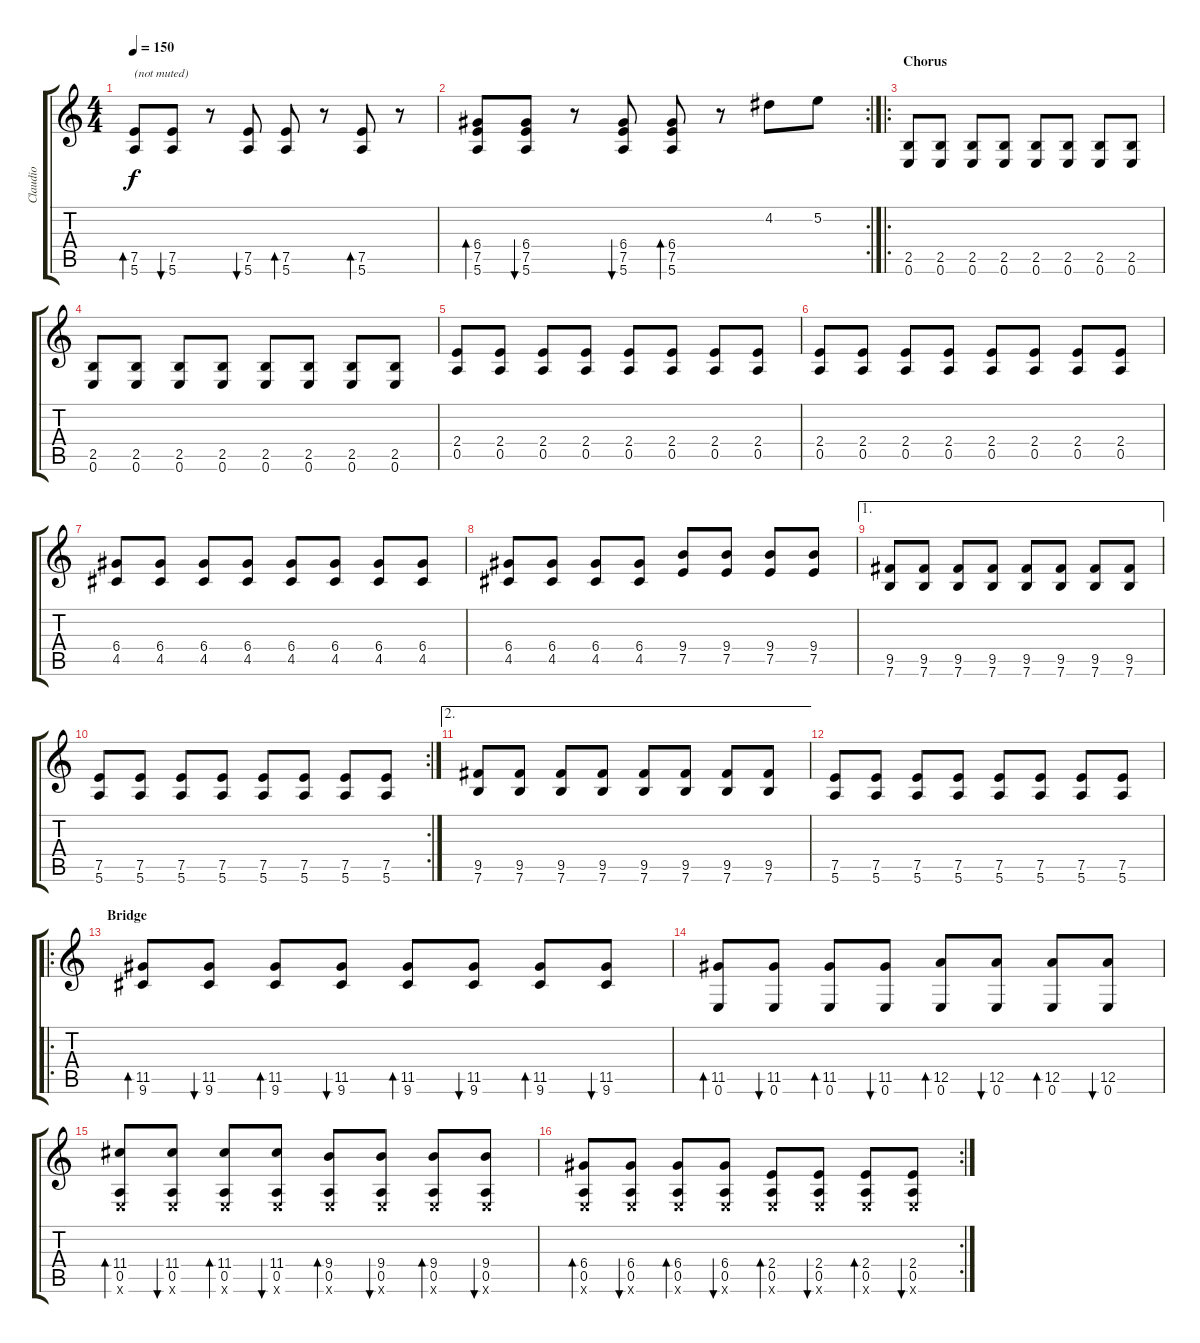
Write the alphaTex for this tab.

\track ("Claudio" "Claudio") {instrument overdrivenguitar}
\staff {score tabs}
\tuning (E4 B3 G3 D3 A2 E2) {hide}
\ts (4 4)
\tempo 150
\clef g2
\ks c
(7.5 5.6).8{bd 60 txt "(not muted)" dy f} (7.5 5.6).8{bu 60} r.8 (7.5 5.6).8{bu 60} (7.5 5.6).8{bd 60} r.8 (7.5 5.6).8{bd 60} r.8 |
\rc 2
(6.4 7.5 5.6).8{bd 60} (6.4 7.5 5.6).8{bu 60} r.8 (6.4 7.5 5.6).8{bu 60} (6.4 7.5 5.6).8{bd 60} r.8 4.2.8 5.2.8 |
\ro
\section ("" "Chorus")
(2.5 0.6).8{instrument electricguitarmuted} (2.5 0.6).8 (2.5 0.6).8 (2.5 0.6).8 (2.5 0.6).8 (2.5 0.6).8 (2.5 0.6).8 (2.5 0.6).8 |
(2.5 0.6).8{instrument electricguitarmuted} (2.5 0.6).8 (2.5 0.6).8 (2.5 0.6).8 (2.5 0.6).8 (2.5 0.6).8 (2.5 0.6).8 (2.5 0.6).8 |
(2.4 0.5).8{instrument electricguitarmuted} (2.4 0.5).8 (2.4 0.5).8 (2.4 0.5).8 (2.4 0.5).8 (2.4 0.5).8 (2.4 0.5).8 (2.4 0.5).8 |
(2.4 0.5).8{instrument electricguitarmuted} (2.4 0.5).8 (2.4 0.5).8 (2.4 0.5).8 (2.4 0.5).8 (2.4 0.5).8 (2.4 0.5).8 (2.4 0.5).8 |
(6.4 4.5).8{instrument electricguitarmuted} (6.4 4.5).8 (6.4 4.5).8 (6.4 4.5).8 (6.4 4.5).8 (6.4 4.5).8 (6.4 4.5).8 (6.4 4.5).8 |
(6.4 4.5).8{instrument electricguitarmuted} (6.4 4.5).8 (6.4 4.5).8 (6.4 4.5).8 (9.4 7.5).8 (9.4 7.5).8 (9.4 7.5).8 (9.4 7.5).8 |
\ae 1
(9.5 7.6).8{instrument electricguitarmuted} (9.5 7.6).8 (9.5 7.6).8 (9.5 7.6).8 (9.5 7.6).8 (9.5 7.6).8 (9.5 7.6).8 (9.5 7.6).8 |
\rc 2
(7.5 5.6).8{instrument electricguitarmuted} (7.5 5.6).8 (7.5 5.6).8 (7.5 5.6).8 (7.5 5.6).8 (7.5 5.6).8 (7.5 5.6).8 (7.5 5.6).8 |
\ae 2
(9.5 7.6).8{instrument electricguitarmuted} (9.5 7.6).8 (9.5 7.6).8 (9.5 7.6).8 (9.5 7.6).8 (9.5 7.6).8 (9.5 7.6).8 (9.5 7.6).8 |
(7.5 5.6).8{instrument electricguitarmuted} (7.5 5.6).8 (7.5 5.6).8 (7.5 5.6).8 (7.5 5.6).8 (7.5 5.6).8 (7.5 5.6).8 (7.5 5.6).8 |
\ro
\section ("" "Bridge")
(11.5 9.6).8{bd 60 instrument distortionguitar} (11.5 9.6).8{bu 60} (11.5 9.6).8{bd 60} (11.5 9.6).8{bu 60} (11.5 9.6).8{bd 60} (11.5 9.6).8{bu 60} (11.5 9.6).8{bd 60} (11.5 9.6).8{bu 60} |
(11.5 0.6).8{bd 60} (11.5 0.6).8{bu 60} (11.5 0.6).8{bd 60} (11.5 0.6).8{bu 60} (12.5 0.6).8{bd 60} (12.5 0.6).8{bu 60} (12.5 0.6).8{bd 60} (12.5 0.6).8{bu 60} |
(11.4 0.5 0.6{x}).8{bd 60} (11.4 0.5 0.6{x}).8{bu 60} (11.4 0.5 0.6{x}).8{bd 60} (11.4 0.5 0.6{x}).8{bu 60} (9.4 0.5 0.6{x}).8{bd 60} (9.4 0.5 0.6{x}).8{bu 60} (9.4 0.5 0.6{x}).8{bd 60} (9.4 0.5 0.6{x}).8{bu 60} |
\rc 2
(6.4 0.5 0.6{x}).8{bd 60} (6.4 0.5 0.6{x}).8{bu 60} (6.4 0.5 0.6{x}).8{bd 60} (6.4 0.5 0.6{x}).8{bu 60} (2.4 0.5 0.6{x}).8{bd 60} (2.4 0.5 0.6{x}).8{bu 60} (2.4 0.5 0.6{x}).8{bd 60} (2.4 0.5 0.6{x}).8{bu 60}
